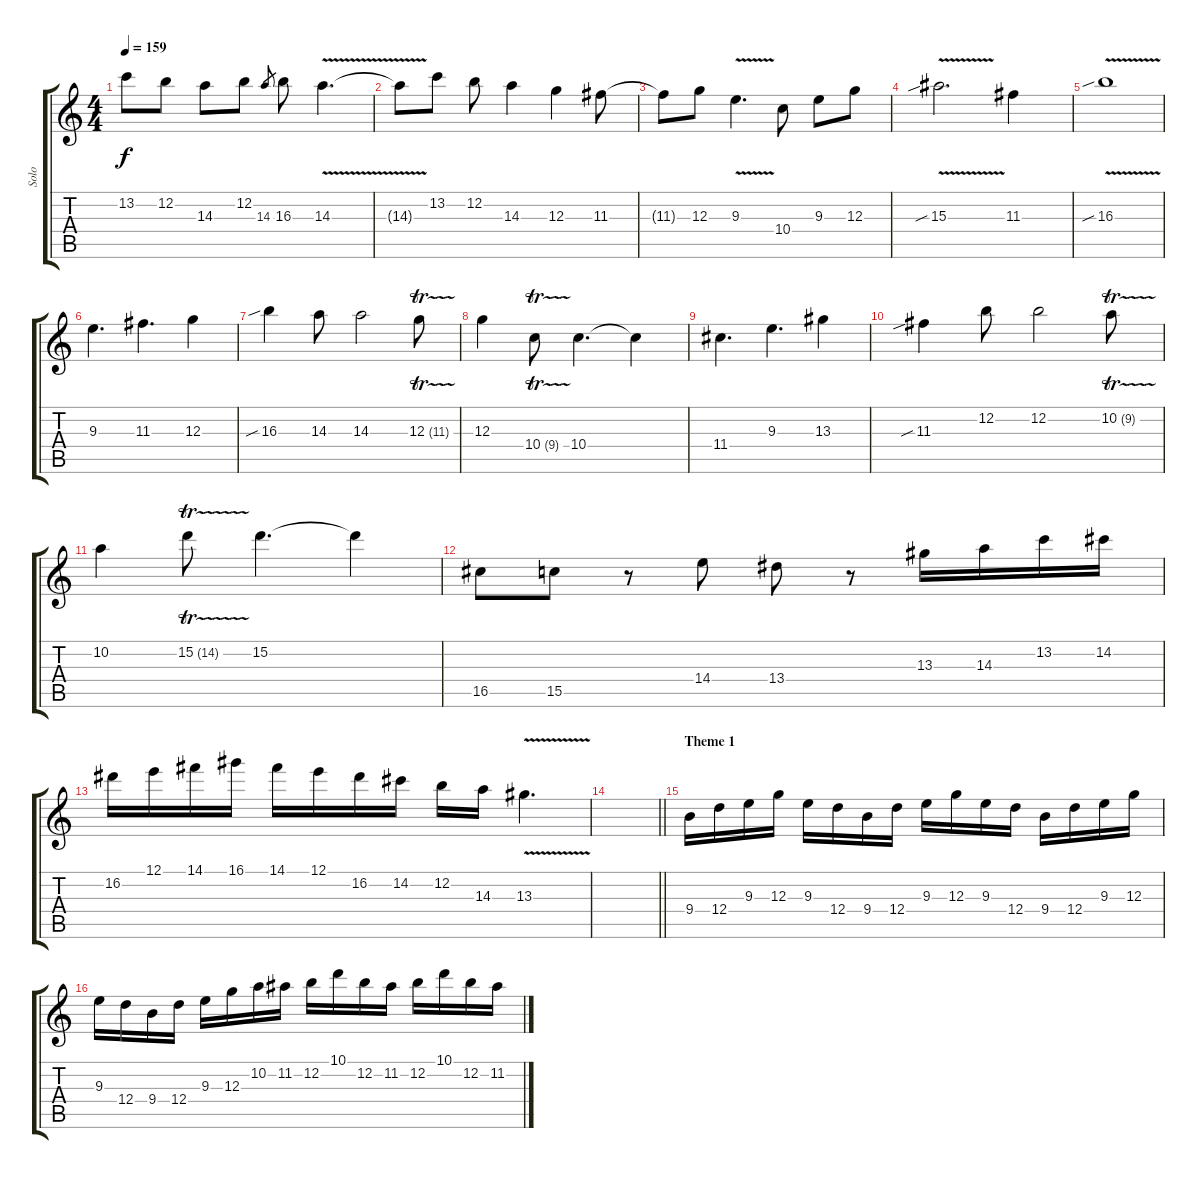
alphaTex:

\track ("Solo" "Solo") {instrument distortionguitar}
\staff {score tabs}
\tuning (E4 B3 G3 D3 A2 E2) {hide}
\ts (4 4)
\tempo 159
\clef g2
\ks c
13.2{t}.8{dy f} 12.2.8 14.3.8 12.2.8 14.3.8{gr} 16.3.8 14.3{v}.4{d} |
14.3{t}.8 13.2.8 12.2.8 14.3.4 12.3.4 11.3.8 |
11.3{t}.8 12.3.8 9.3{v}.4{d} 10.4.8 9.3.8 12.3.8 |
15.3{v sib}.2{d} 11.3.4 |
16.3{v sib}.1 |
9.3.4{d} 11.3.4{d} 12.3.4 |
16.3{sib}.4 14.3.8 14.3.2 12.3{tr (11 16)}.8 |
12.3.4 10.4{tr (9 16)}.8 10.4.4{d} 10.4{t}.4 |
11.4.4{d} 9.3.4{d} 13.3.4 |
11.3{sib}.4 12.2.8 12.2.2 10.2{tr (9 16)}.8 |
10.2.4 15.2{tr (14 16)}.8 15.2.4{d} 15.2{t}.4 |
16.5.8 15.5.8 r.8 14.4.8 13.4.8 r.8 13.3.16 14.3.16 13.2.16 14.2.16 |
16.2.16 12.1.16 14.1.16 16.1.16 14.1.16 12.1.16 16.2.16 14.2.16 12.2.16 14.3.16 13.3{v}.4{d} |
\barLineRight lightlight
|
\section ("" "Theme 1")
9.4.16 12.4.16 9.3.16 12.3.16 9.3.16 12.4.16 9.4.16 12.4.16 9.3.16 12.3.16 9.3.16 12.4.16 9.4.16 12.4.16 9.3.16 12.3.16 |
9.3.16 12.4.16 9.4.16 12.4.16 9.3.16 12.3.16 10.2.16 11.2.16 12.2.16 10.1.16 12.2.16 11.2.16 12.2.16 10.1.16 12.2.16 11.2.16
